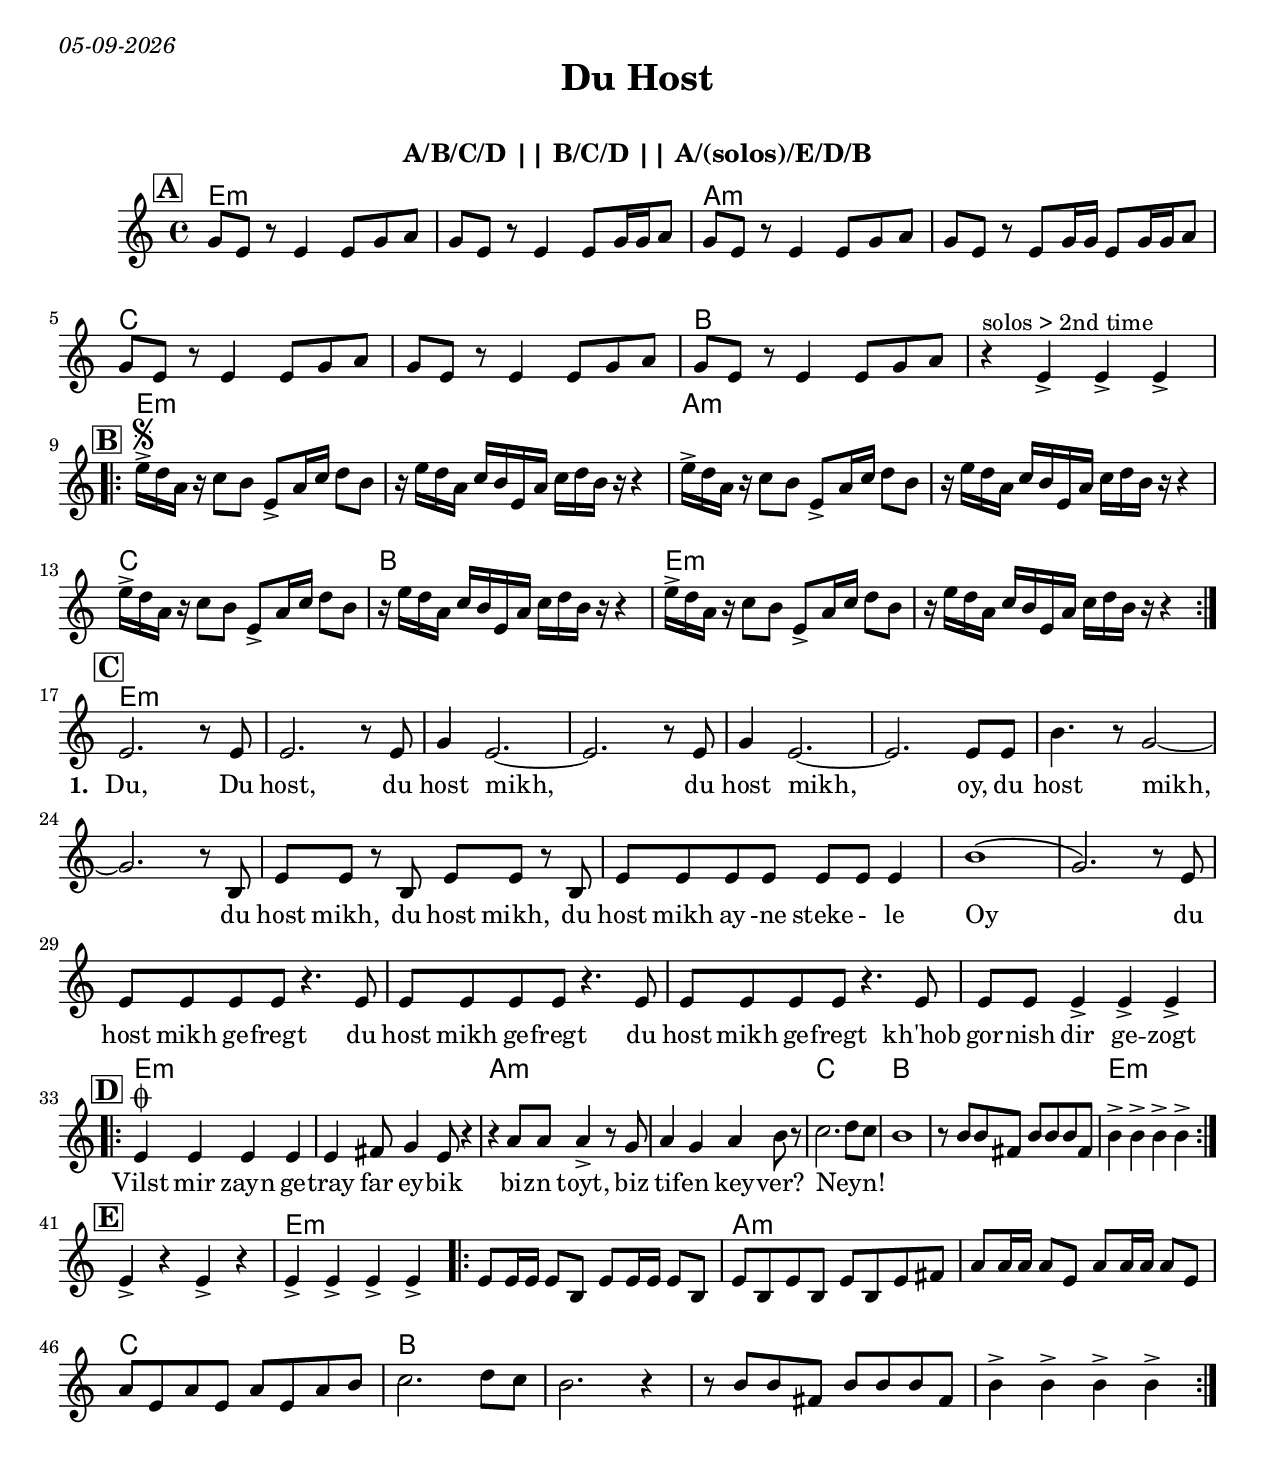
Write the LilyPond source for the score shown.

\version "2.24.0"
\include "english.ly"
%\pointAndClickOff
\paper{
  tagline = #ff
  print-all-headers = ##t
  #(set-paper-size "letter")
}
date = #(strftime "%d-%m-%Y" (localtime (current-time)))
\markup{ \italic{ \date }  }
%\markup{https://youtu.be/3C04TKCce8s}


global = {
  \clef treble
  \key c \major
  \time 4/4
  \set Score.rehearsalMarkFormatter = #format-mark-box-alphabet
}

%#################################### Melody ########################
melody = \relative c'' {
  \global
  %\partial 4 g4    %lead in notes
  %\repeat volta 2{
  \mark \default
  g8 e r8 e4 e8 g a
  g8 e r8 e4 e8 [g16 g a8]
  g8 e r8 e4 e8 g a
  %% \alternative {
  g8 e r8 e8 [g16 g] e8 [g16 g a8]
  g8 e r8 e4 e8 g a
  g8 e r8 e4 e8 g a
  g8 e r8 e4 e8 g a
  r4 ^\markup "solos > 2nd time" e-> e-> e->

  % }
  \break

  \repeat volta 2{
    \mark \default
    e'16-> \segno d a r  c8 b e,8->  a16  c d8 b
    r16 e d a   c b e, a c d b  r r4
    e16-> d a r  c8 b e,8-> a16  c d8 b
    r16 e d a   c b e, a c d b  r r4

    e16-> d a r  c8 b e,8->  a16  c d8 b
    r16 e d a   c b e, a c d b  r r4
    e16-> d a r  c8 b e,8-> a16  c d8 b
    r16 e d a   c b e, a c d b  r r4
  }

  \break
  \mark \default
  e,2. r8 e8
  e2. r8 e8
  g4 e2.~
  e2.  r8 e8
  g4 e2.~
  e2.  e8 e|
  b'4. r8 g2 ~ |
  g2. r8 b,

  e8 e r b e e r  b |
  %e8 e r b e e e e
  e8 e e e e e e4
  b'1\(
  g2. \)r8 e

  % r1 r1
  e8 e e e r4. e8|  %host mich gefregt
  e8 e e e r4. e8|
  e8 e e e r4. e8|
  e8 e e4-> e->
  e->    %gornisht

  \break
  \repeat volta 2{
    \mark \default
  e4 \coda  e e e|
  e4 fs8 g4 e8 r4|
  %e4 r8 fs8 g8 e r4  |
  r4 a8 a a4->r8 g
  a4 g a b8 r

  c2.  d8 c
  b1
  %fs [e] %r8|

  %g8 g g4. g8|
  %g4 fs g4 a  a b c2 d c b2. |

  %fill
  r8 b8 b fs b b b fs
  b4-> b-> b->  b->
  }

  \break
  \mark \default
  e,4->  r e-> r
  e-> e-> e-> e->
  \repeat volta 2{
  e8 e16 e e8 b  e8 e16 e e8 b
  e8 b e b  e b e fs
  a8 a16 a a8 e a8 a16 a a8 e
  a8 e a e a e a b
  c2. d8 c
  b2.r4
  %fill
  r8 b8 b fs b b b fs
  b4-> b-> b->  b->
  }

  %g8 g16 g g8 d g8 g16 g g8 d
  %g8 d g d g d g a


}
%################################# Lyrics #####################

\addlyrics{
  \repeat unfold 129 {\skip 2}
  \set stanza = #"1. "

  Du,
  Du host,
  du host mikh,
  du host mikh,
  oy, du host mikh,

  du host mikh, du host mikh,
  du host mikh ay -ne steke - le
  Oy _

  du host mikh ge -- fregt
  du host mikh ge -- fregt
  du host mikh ge -- fregt
  kh'hob gor -- nish dir ge -- zogt

  Vilst mir zayn ge -- tray far ey -- bik
  _biz -- n toyt, biz tif -- en key -- ver?
  Neyn! _ _ _
}


%################################# Chords #######################
harmonies = \chordmode {
  e1*2:m
  a1*2:m
  c1*2
  b1*2
  %
  e1*2:m

  a1*2:m
  c1
  b1
  e1*2:m
  %
  e1*16:m
  %
  e1*2:m
  a1*2:m
  %s1
  c1
  b1*2
  %
  e1*2:m
  e1*2:m
  a1*2:m
  c1
  b1*3
}

\score {
  % transpose score below
  %\transpose c d
  <<
    \new ChordNames {
      \set chordChanges = ##f
      \harmonies
    }
    \new Staff   \melody
  >>
  \header{
    title= "Du Host"
    subtitle=" "
    composer= ""

    instrument = "A/B/C/D || B/C/D || A/(solos)/E/D/B"
    arranger= ""
  }
  \midi{\tempo 4 = 120}
  \layout{indent = 1.0\cm}
}
